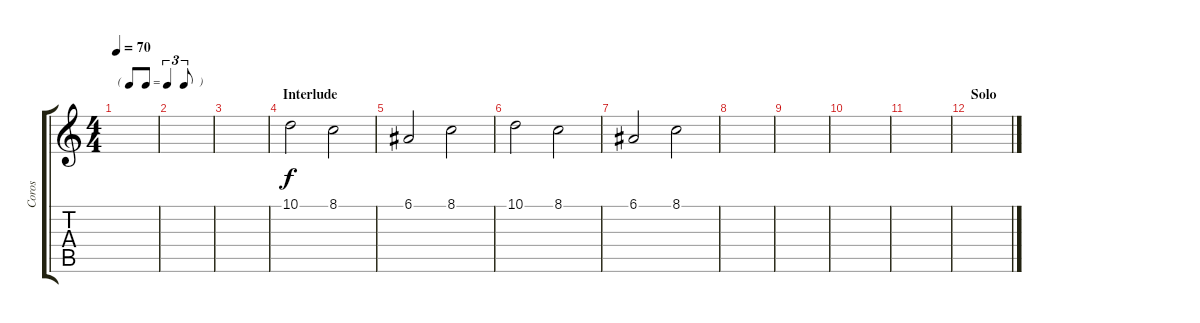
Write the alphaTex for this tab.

\track ("Coros" "Coros") {instrument choiraahs}
\staff {score tabs}
\tuning (E4 B3 G3 D3 A2 E2) {hide}
\ts (4 4)
\tf triplet8th
\tempo 70
\clef g2
\ks c
|
|
|
\section ("" "Interlude")
10.1.2 8.1.2 |
6.1.2 8.1.2 |
10.1.2 8.1.2 |
6.1.2 8.1.2 |
|
|
|
|
\section ("" "Solo")
